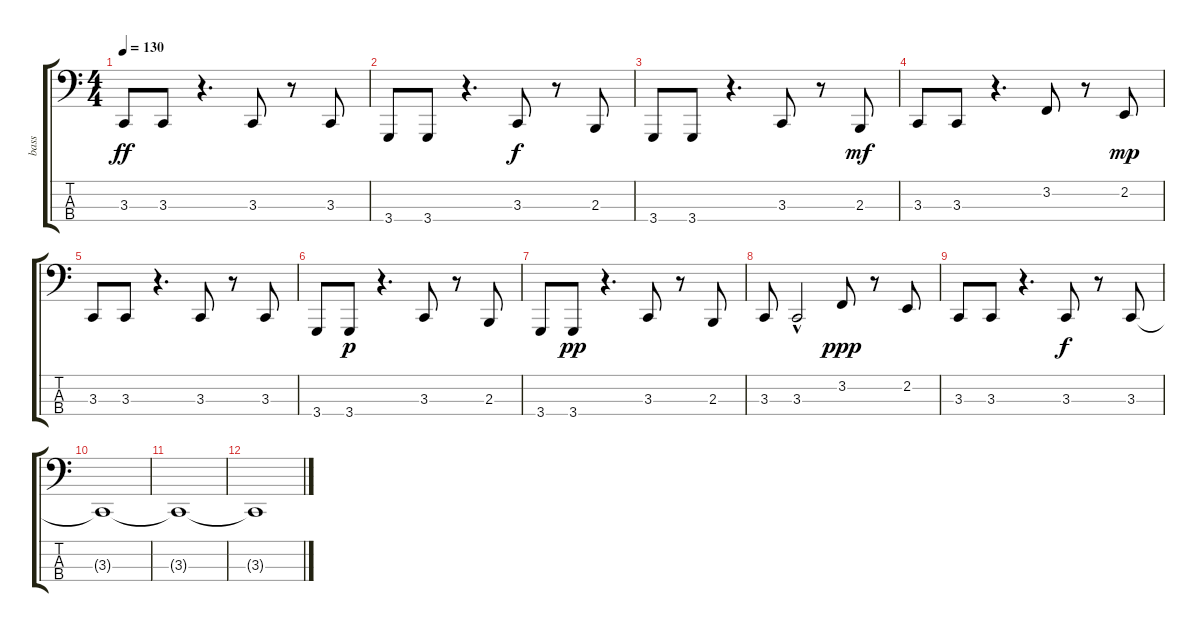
\track ("bass" "bass") {instrument synthbrass2}
\staff {score tabs}
\tuning (G2 D2 A1 E1) {hide}
\ts (4 4)
\tempo 130
\clef f4
\ks c
3.3.8{dy ff} 3.3.8 r.4{d} 3.3.8 r.8 3.3.8 |
3.4.8 3.4.8 r.4{d} 3.3.8{dy f} r.8 2.3.8 |
3.4.8 3.4.8 r.4{d} 3.3.8 r.8 2.3.8{dy mf} |
3.3.8 3.3.8 r.4{d} 3.2.8 r.8 2.2.8{dy mp} |
3.3.8 3.3.8 r.4{d} 3.3.8 r.8 3.3.8 |
3.4.8 3.4.8{dy p} r.4{d} 3.3.8 r.8 2.3.8 |
3.4.8 3.4.8{dy pp} r.4{d} 3.3.8 r.8 2.3.8 |
3.3.8 3.3{hac}.2 3.2.8{dy ppp} r.8 2.2.8 |
3.3.8 3.3.8 r.4{d} 3.3.8{dy f} r.8 3.3.8 |
3.3{t}.1 |
3.3{t}.1 |
3.3{t}.1
